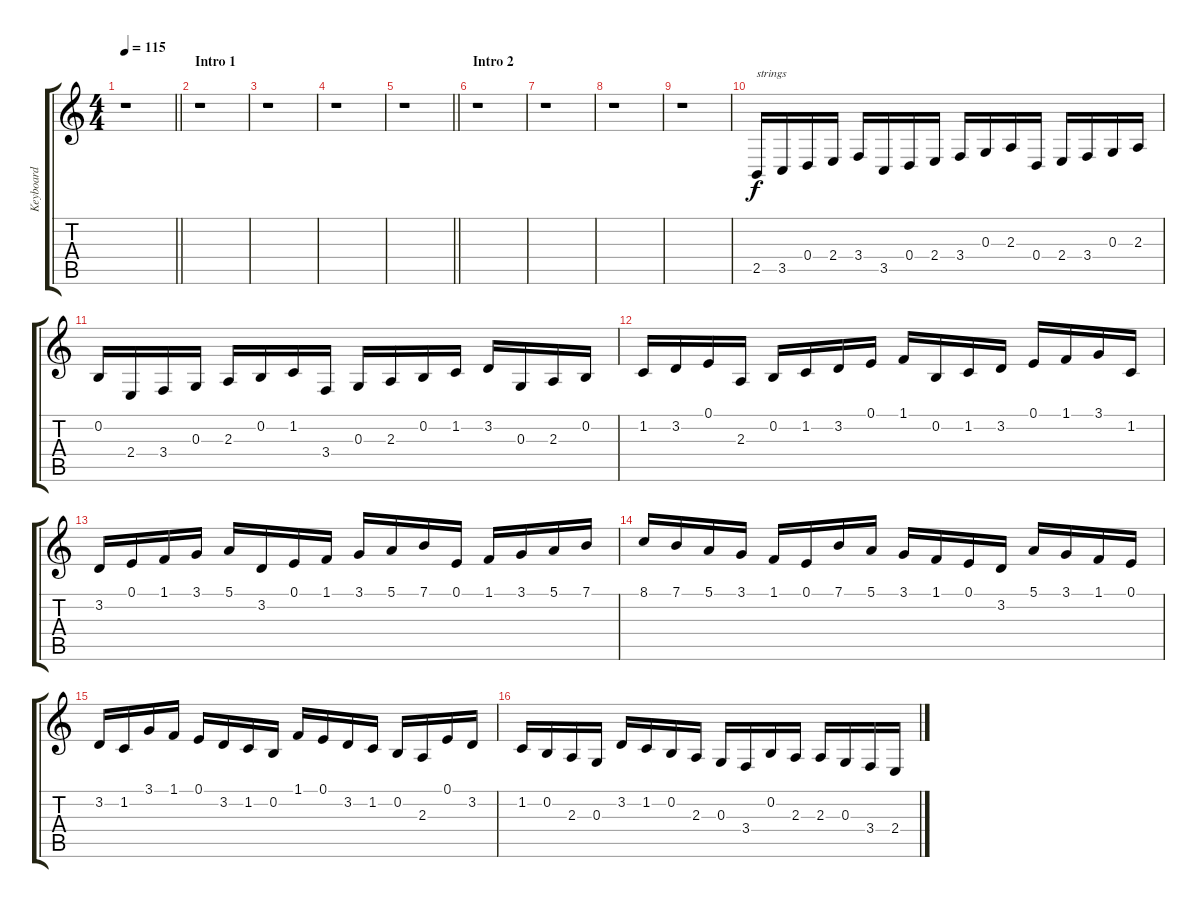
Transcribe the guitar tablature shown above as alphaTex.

\track ("Keyboard" "Keyboard") {instrument stringensemble1}
\staff {score tabs}
\tuning (E4 B3 G3 D3 A2 E2) {hide}
\ts (4 4)
\tempo 115
\clef g2
\barLineRight lightlight
\ks c
r.1{dy f instrument stringensemble1} |
\section ("" "Intro 1")
r.1 |
r.1 |
r.1 |
\barLineRight lightlight
r.1 |
\section ("" "Intro 2")
r.1 |
r.1 |
r.1 |
r.1 |
2.5.16{txt "strings"} 3.5.16 0.4.16 2.4.16 3.4.16 3.5.16 0.4.16 2.4.16 3.4.16 0.3.16 2.3.16 0.4.16 2.4.16 3.4.16 0.3.16 2.3.16 |
0.2.16 2.4.16 3.4.16 0.3.16 2.3.16 0.2.16 1.2.16 3.4.16 0.3.16 2.3.16 0.2.16 1.2.16 3.2.16 0.3.16 2.3.16 0.2.16 |
1.2.16 3.2.16 0.1.16 2.3.16 0.2.16 1.2.16 3.2.16 0.1.16 1.1.16 0.2.16 1.2.16 3.2.16 0.1.16 1.1.16 3.1.16 1.2.16 |
3.2.16 0.1.16 1.1.16 3.1.16 5.1.16 3.2.16 0.1.16 1.1.16 3.1.16 5.1.16 7.1.16 0.1.16 1.1.16 3.1.16 5.1.16 7.1.16 |
8.1.16 7.1.16 5.1.16 3.1.16 1.1.16 0.1.16 7.1.16 5.1.16 3.1.16 1.1.16 0.1.16 3.2.16 5.1.16 3.1.16 1.1.16 0.1.16 |
3.2.16 1.2.16 3.1.16 1.1.16 0.1.16 3.2.16 1.2.16 0.2.16 1.1.16 0.1.16 3.2.16 1.2.16 0.2.16 2.3.16 0.1.16 3.2.16 |
1.2.16 0.2.16 2.3.16 0.3.16 3.2.16 1.2.16 0.2.16 2.3.16 0.3.16 3.4.16 0.2.16 2.3.16 2.3.16 0.3.16 3.4.16 2.4.16
